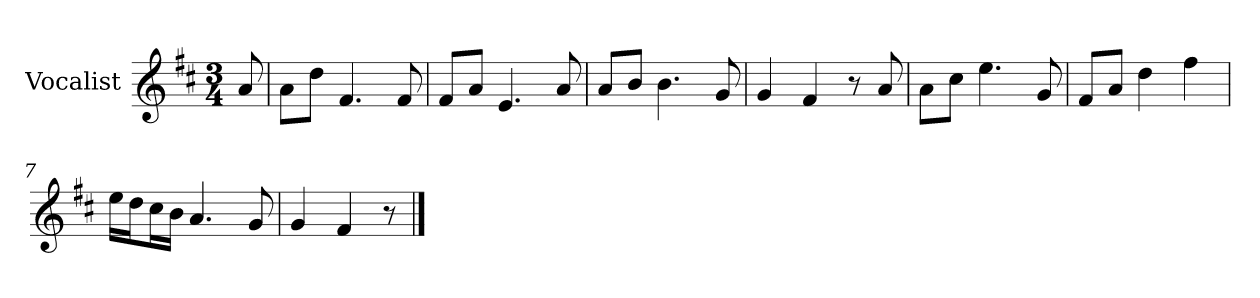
**kern
*part1
*staff1
*I"Vocalist
*k[f#c#]
*D:
*M3/4
=
8a
=1
8aL
8ddJ
4.f#
8f#
=2
8f#L
8aJ
4.e
8a
=3
8aL
8bJ
4.b
8g
=4
4g
4f#
8r
8a
=5
8aL
8cc#J
4.ee
8g
=6
8f#L
8aJ
4dd
4ff#
=7
16eeLL
16ddJ
16cc#L
16bJJ
4.a
8g
=8
4g
4f#
8r
==
*-
